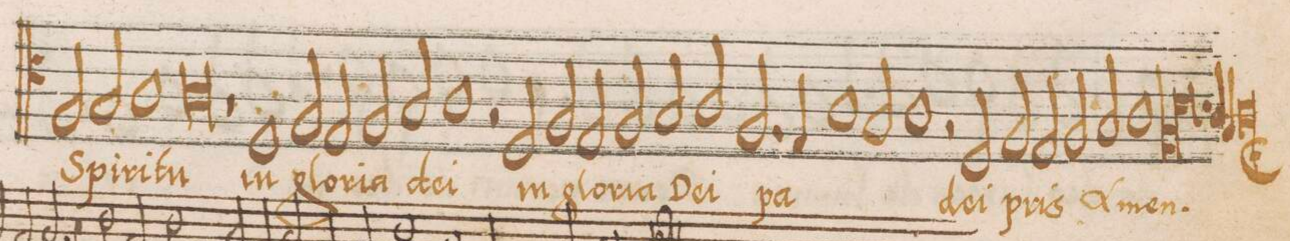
**kern	**text
*I"ALTVS	*
*clefC4	*
*k[]	*
*met(c|)	*
*M2/1	*
2F/	Spi-
2G/	.
1A	-ri-
=135	=135
0A	-tu
=136	=136
1r	.
1D	in
=137	=137
2F/	glo-
2E/	-ri-
2F/	-a
2G/	de-
=138	=138
1A	-i
2r	.
2D/	in
=139	=139
2F/	glo-
2E/	-ri-
2F/	-a
2G/	De-
=140	=140
2A/	-i
2.F/	pa
4E/	.
1A	.
=141	=141
2G/	.
1A	.
=142	=142
2r	.
2D/	de-
2F/	-i
2E/	p(at)-
=143	=143
2F/	-ris
2G/	A-
1A	-men.
=144	=144
*lig	*
1F	.
1B	.
*Xlig	*
=145	=145
2B-X\	.
4A/	.
4G/	.
1A;<l	.
==	==
*-	*-
